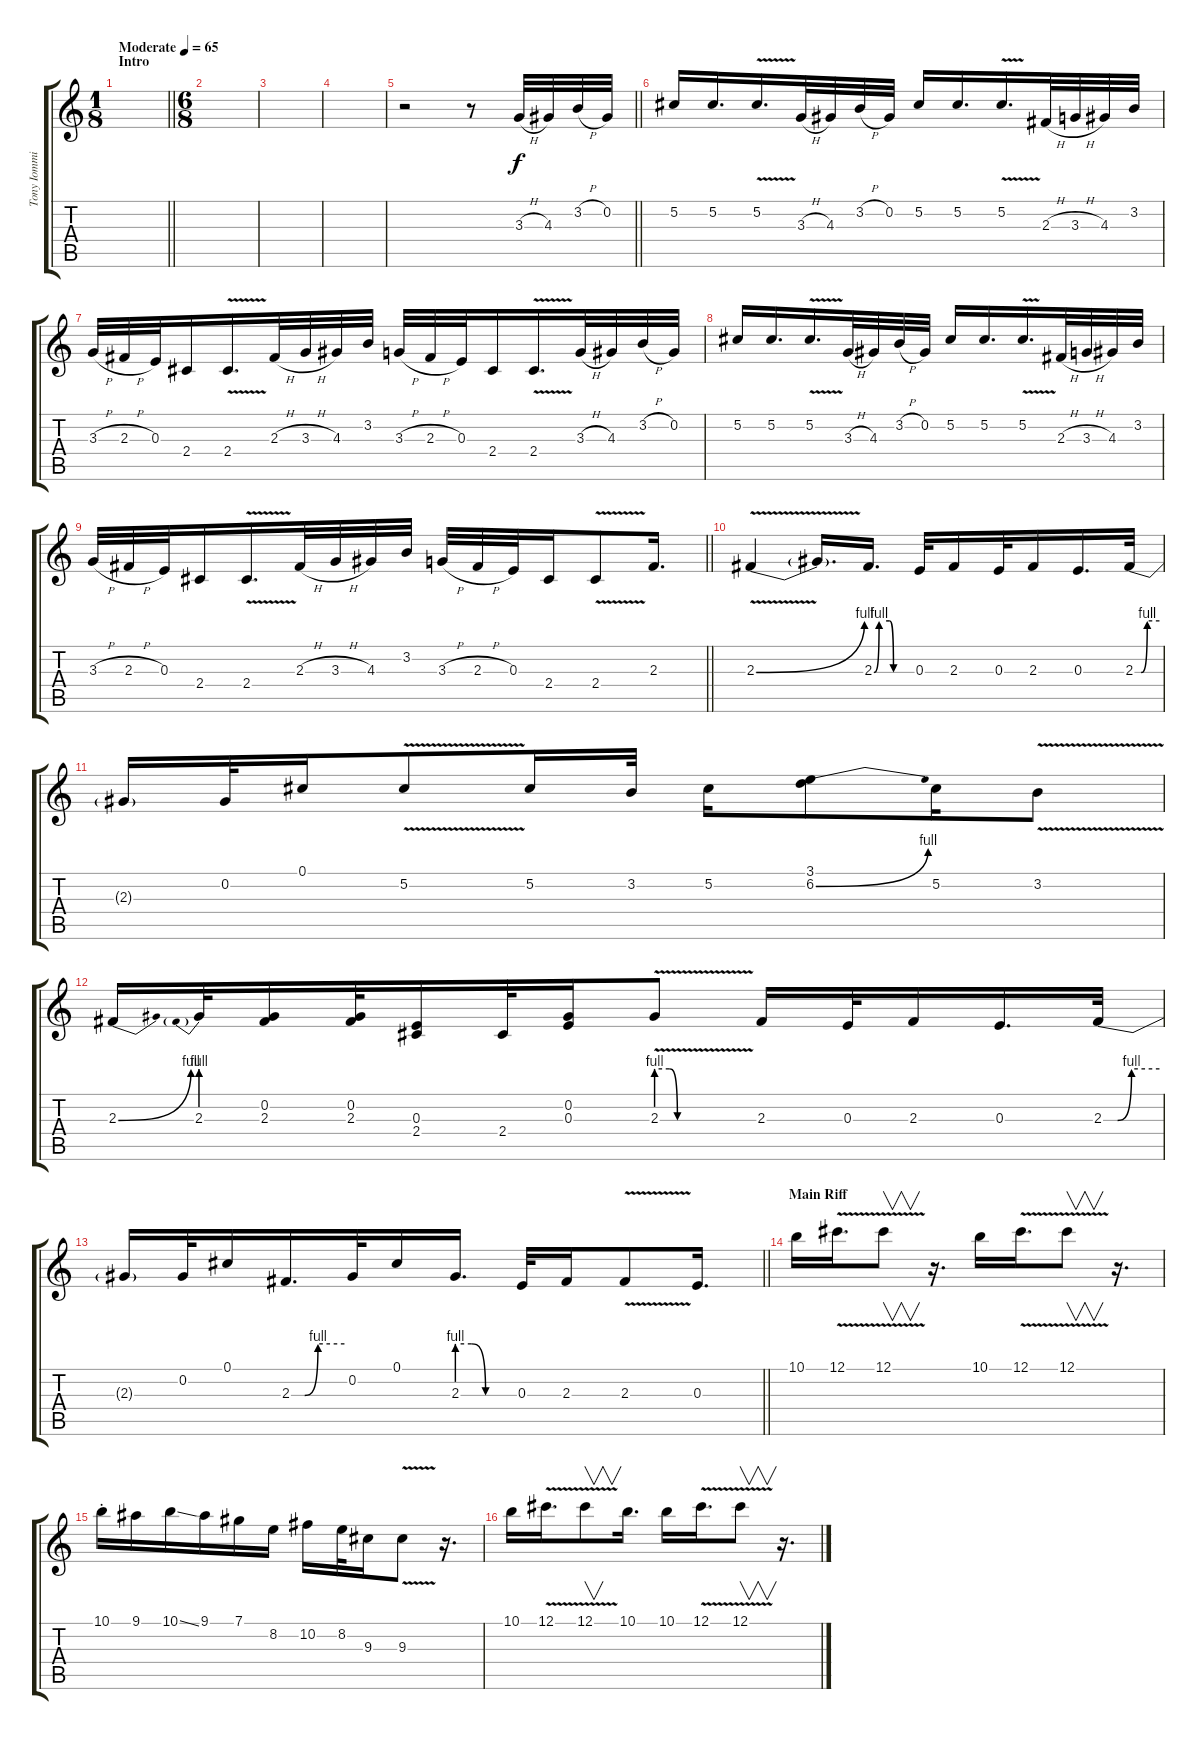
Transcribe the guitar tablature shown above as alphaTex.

\track ("Tony Iommi (Guitar)" "Tony Iommi") {instrument distortionguitar}
\staff {score tabs}
\tuning (Db4 Ab3 E3 B2 Gb2 Db2) {hide}
\ts (1 8)
\section ("" "Intro")
\tempo (65 "Moderate")
\clef g2
\barLineRight lightlight
\ks c
|
\ts (6 8)
|
|
|
\barLineRight lightlight
r.2 r.8 3.3{h}.32 4.3.32 3.2{h}.32 0.2.32 |
5.2.16 5.2.16{d} 5.2{v}.16{d} 3.3{h}.32 4.3.32 3.2{h}.32 0.2.32 5.2.16 5.2.16{d} 5.2{v}.16{d} 2.3{h}.32 3.3{h}.32 4.3.32 3.2.32 |
3.3{h}.32 2.3{h}.32 0.3.32 2.4.16 2.4{v}.16{d} 2.3{h}.32 3.3{h}.32 4.3.32 3.2.32 3.3{h}.32 2.3{h}.32 0.3.32 2.4.16 2.4{v}.16{d} 3.3{h}.32 4.3.32 3.2{h}.32 0.2.32 |
5.2.16 5.2.16{d} 5.2{v}.16{d} 3.3{h}.32 4.3.32 3.2{h}.32 0.2.32 5.2.16 5.2.16{d} 5.2{v}.16{d} 2.3{h}.32 3.3{h}.32 4.3.32 3.2.32 |
\barLineRight lightlight
3.3{h}.32 2.3{h}.32 0.3.32 2.4.16 2.4{v}.16{d} 2.3{h}.32 3.3{h}.32 4.3.32 3.2.32 3.3{h}.32 2.3{h}.32 0.3.32 2.4.16 2.4{v}.8 2.3.16{d} |
2.3{be (bend 0 0 60 4) v}.4 2.3{t}.16{d} 2.3{be (custom 0 0 8 4 25 4 31 0 38 0 60 0)}.16{d} 0.3.32 2.3.16 0.3.32 2.3.16 0.3.16{d} 2.3{be (custom 0 0 15 0 30 4 60 4)}.32 |
2.3{t}.16 0.2.32 0.1.16 5.2{v}.8 5.2.16 3.2.32 5.2.16 (3.1 6.2{be (bend 0 0 60 4)}).8 5.2.16 3.2{v}.8 |
2.3{be (bend 0 0 60 4)}.16 2.3{be (prebend 0 4 60 4)}.32 (0.2 2.3).16 (0.2 2.3).32 (0.3 2.4).16 2.4.32 (0.2 0.3).16 2.3{be (custom 0 4 8 4 13 0 60 0) v}.8 2.3.16 0.3.32 2.3.16 0.3.16{d} 2.3{be (custom 0 0 15 0 30 4 60 4)}.32 |
\barLineRight lightlight
2.3{t}.16 0.2.32 0.1.16 2.3{be (custom 0 0 15 0 30 4 60 4)}.16{d} 0.2.32 0.1.16 2.3{be (custom 0 4 15 4 30 0 60 0)}.16{d} 0.3.32 2.3.16 2.3{v}.8 0.3.16{d} |
\section ("" "Main Riff")
10.1.16 12.1{v}.16{d} 12.1{v}.8{v} r.16{d} 10.1.16 12.1{v}.16{d} 12.1{v}.8{v} r.16{d} |
10.1{st}.16 9.1.16 10.1{ss}.16 9.1.16 7.1.16 8.2.16 10.2.16 8.2.32 9.3.16 9.3{v}.8 r.16{d} |
10.1.16 12.1{v}.16{d} 12.1{v}.8{v} 10.1.16{d} 10.1.16 12.1{v}.16{d} 12.1{v}.8{v} r.16{d}
